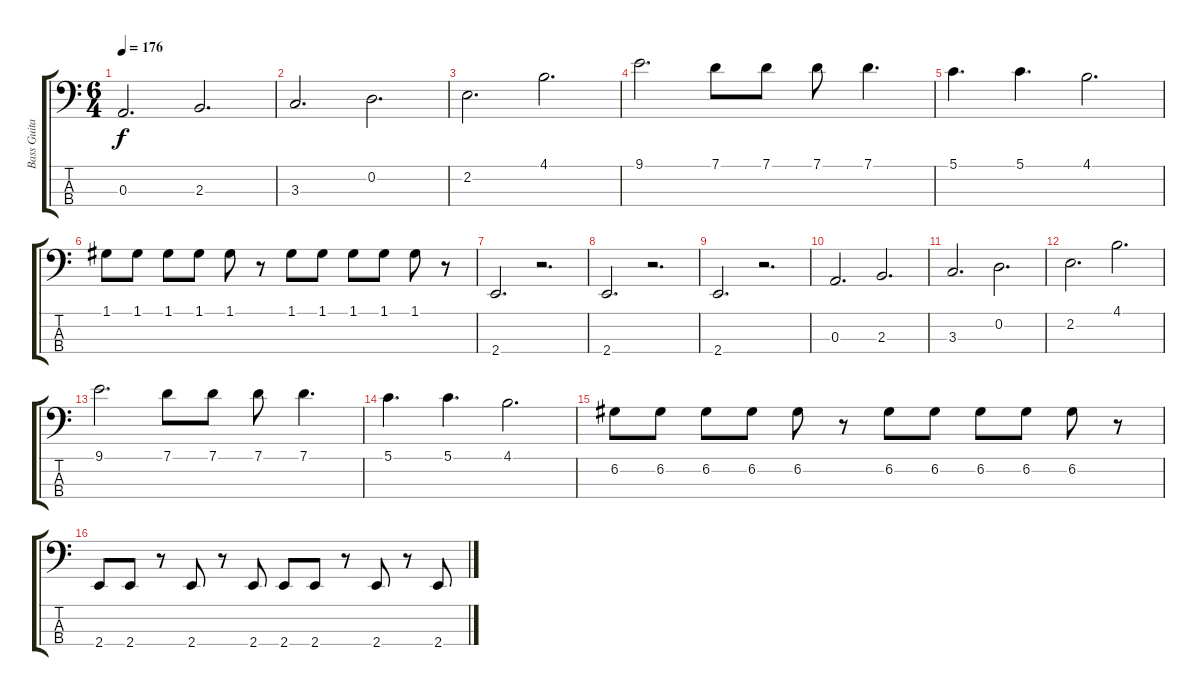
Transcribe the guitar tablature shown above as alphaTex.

\track ("Bass Guitar" "Bass Guita") {instrument electricbassfinger}
\staff {score tabs}
\tuning (G2 D2 A1 D1) {hide}
\ts (6 4)
\tempo 176
\clef f4
\ks c
0.3.2{d dy f} 2.3.2{d} |
3.3.2{d} 0.2.2{d} |
2.2.2{d} 4.1.2{d} |
9.1.2{d} 7.1.8 7.1.8 7.1.8 7.1.4{d} |
5.1.4{d} 5.1.4{d} 4.1.2{d} |
1.1.8 1.1.8 1.1.8 1.1.8 1.1.8 r.8 1.1.8 1.1.8 1.1.8 1.1.8 1.1.8 r.8 |
2.4.2{d} r.2{d} |
2.4.2{d} r.2{d} |
2.4.2{d} r.2{d} |
0.3.2{d} 2.3.2{d} |
3.3.2{d} 0.2.2{d} |
2.2.2{d} 4.1.2{d} |
9.1.2{d} 7.1.8 7.1.8 7.1.8 7.1.4{d} |
5.1.4{d} 5.1.4{d} 4.1.2{d} |
6.2.8 6.2.8 6.2.8 6.2.8 6.2.8 r.8 6.2.8 6.2.8 6.2.8 6.2.8 6.2.8 r.8 |
2.4.8 2.4.8 r.8 2.4.8 r.8 2.4.8 2.4.8 2.4.8 r.8 2.4.8 r.8 2.4.8
